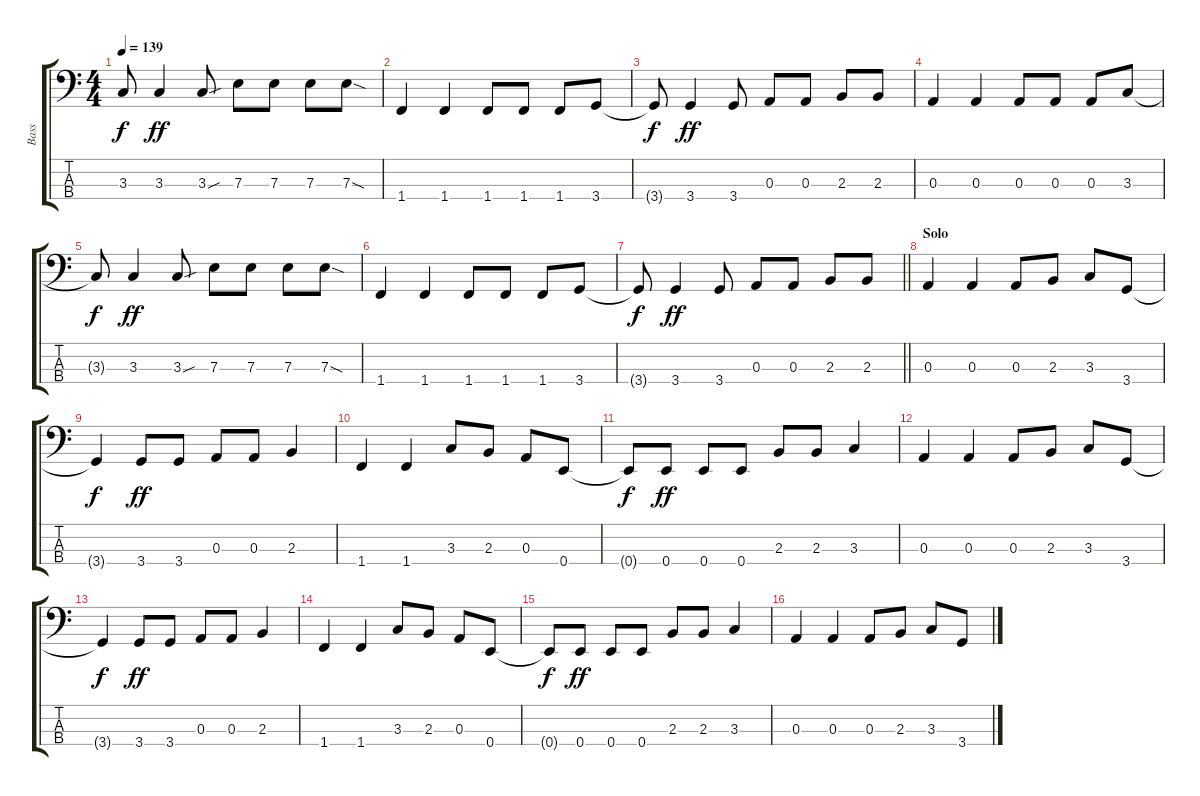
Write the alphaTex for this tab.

\track ("Bass" "Bass") {instrument electricbassfinger}
\staff {score tabs}
\tuning (G2 D2 A1 E1) {hide}
\ts (4 4)
\tempo 139
\clef f4
\ks aminor
3.3{t}.8{dy f} 3.3.4{dy ff} 3.3{sou}.8 7.3.8 7.3.8 7.3.8 7.3{sod}.8 |
1.4.4 1.4.4 1.4.8 1.4.8 1.4.8 3.4.8 |
3.4{t}.8{dy f} 3.4.4{dy ff} 3.4.8 0.3.8 0.3.8 2.3.8 2.3.8 |
0.3.4 0.3.4 0.3.8 0.3.8 0.3.8 3.3.8 |
3.3{t}.8{dy f} 3.3.4{dy ff} 3.3{sou}.8 7.3.8 7.3.8 7.3.8 7.3{sod}.8 |
1.4.4 1.4.4 1.4.8 1.4.8 1.4.8 3.4.8 |
\barLineRight lightlight
3.4{t}.8{dy f} 3.4.4{dy ff} 3.4.8 0.3.8 0.3.8 2.3.8 2.3.8 |
\section ("" "Solo")
0.3.4 0.3.4 0.3.8 2.3.8 3.3.8 3.4.8 |
3.4{t}.4{dy f} 3.4.8{dy ff} 3.4.8 0.3.8 0.3.8 2.3.4 |
1.4.4 1.4.4 3.3.8 2.3.8 0.3.8 0.4.8 |
0.4{t}.8{dy f} 0.4.8{dy ff} 0.4.8 0.4.8 2.3.8 2.3.8 3.3.4 |
0.3.4 0.3.4 0.3.8 2.3.8 3.3.8 3.4.8 |
3.4{t}.4{dy f} 3.4.8{dy ff} 3.4.8 0.3.8 0.3.8 2.3.4 |
1.4.4 1.4.4 3.3.8 2.3.8 0.3.8 0.4.8 |
0.4{t}.8{dy f} 0.4.8{dy ff} 0.4.8 0.4.8 2.3.8 2.3.8 3.3.4 |
0.3.4 0.3.4 0.3.8 2.3.8 3.3.8 3.4.8
